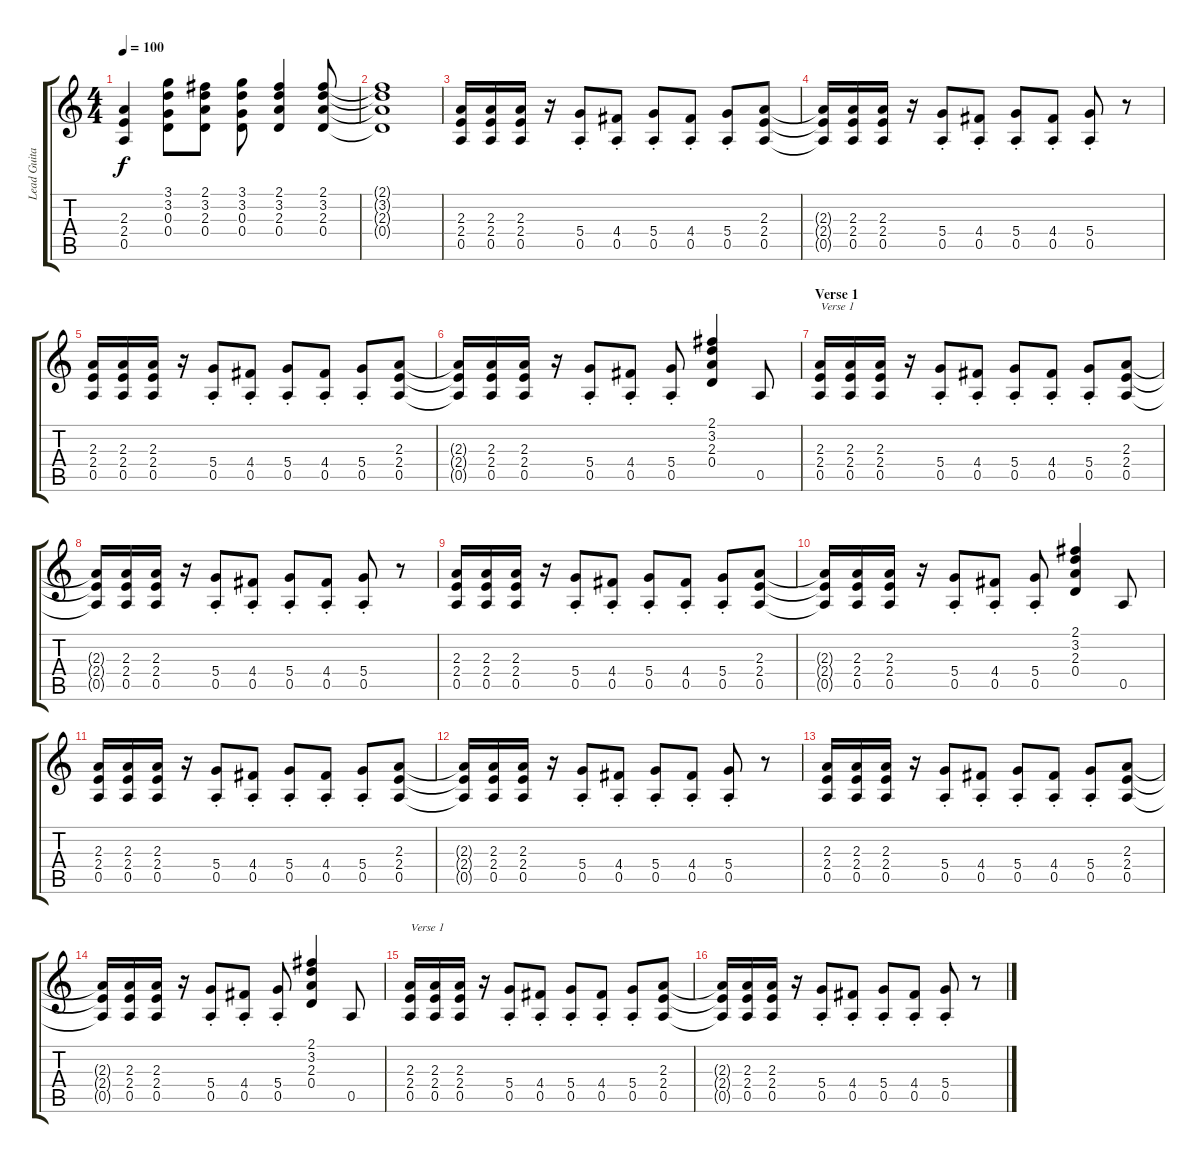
\track ("Lead Guitar" "Lead Guita") {instrument overdrivenguitar}
\staff {score tabs}
\tuning (E4 B3 G3 D3 A2 E2) {hide}
\ts (4 4)
\tempo 100
\clef g2
\ks c
(2.3 2.4 0.5).4{dy f instrument overdrivenguitar} (3.1 3.2 0.3 0.4).8 (2.1 3.2 2.3 0.4).8 (3.1 3.2 0.3 0.4).8 (2.1 3.2 2.3 0.4).4 (2.1 3.2 2.3 0.4).8 |
(2.1{t} 3.2{t} 2.3{t} 0.4{t}).1 |
(2.3 2.4 0.5).16 (2.3 2.4 0.5).16 (2.3 2.4 0.5).16 r.16 (5.4{st} 0.5{st}).8 (4.4{st} 0.5{st}).8 (5.4{st} 0.5{st}).8 (4.4{st} 0.5{st}).8 (5.4{st} 0.5{st}).8 (2.3 2.4 0.5).8 |
(2.3{t} 2.4{t} 0.5{t}).16 (2.3 2.4 0.5).16 (2.3 2.4 0.5).16 r.16 (5.4{st} 0.5{st}).8 (4.4{st} 0.5{st}).8 (5.4{st} 0.5{st}).8 (4.4{st} 0.5{st}).8 (5.4{st} 0.5{st}).8 r.8 |
(2.3 2.4 0.5).16 (2.3 2.4 0.5).16 (2.3 2.4 0.5).16 r.16 (5.4{st} 0.5{st}).8 (4.4{st} 0.5{st}).8 (5.4{st} 0.5{st}).8 (4.4{st} 0.5{st}).8 (5.4{st} 0.5{st}).8 (2.3 2.4 0.5).8 |
(2.3{t} 2.4{t} 0.5{t}).16 (2.3 2.4 0.5).16 (2.3 2.4 0.5).16 r.16 (5.4{st} 0.5{st}).8 (4.4{st} 0.5{st}).8 (5.4{st} 0.5{st}).8 (2.1 3.2 2.3 0.4).4 0.5.8 |
\section ("" "Verse 1")
(2.3 2.4 0.5).16{txt "Verse 1"} (2.3 2.4 0.5).16 (2.3 2.4 0.5).16 r.16 (5.4{st} 0.5{st}).8 (4.4{st} 0.5{st}).8 (5.4{st} 0.5{st}).8 (4.4{st} 0.5{st}).8 (5.4{st} 0.5{st}).8 (2.3 2.4 0.5).8 |
(2.3{t} 2.4{t} 0.5{t}).16 (2.3 2.4 0.5).16 (2.3 2.4 0.5).16 r.16 (5.4{st} 0.5{st}).8 (4.4{st} 0.5{st}).8 (5.4{st} 0.5{st}).8 (4.4{st} 0.5{st}).8 (5.4{st} 0.5{st}).8 r.8 |
(2.3 2.4 0.5).16 (2.3 2.4 0.5).16 (2.3 2.4 0.5).16 r.16 (5.4{st} 0.5{st}).8 (4.4{st} 0.5{st}).8 (5.4{st} 0.5{st}).8 (4.4{st} 0.5{st}).8 (5.4{st} 0.5{st}).8 (2.3 2.4 0.5).8 |
(2.3{t} 2.4{t} 0.5{t}).16 (2.3 2.4 0.5).16 (2.3 2.4 0.5).16 r.16 (5.4{st} 0.5{st}).8 (4.4{st} 0.5{st}).8 (5.4{st} 0.5{st}).8 (2.1 3.2 2.3 0.4).4 0.5.8 |
(2.3 2.4 0.5).16 (2.3 2.4 0.5).16 (2.3 2.4 0.5).16 r.16 (5.4{st} 0.5{st}).8 (4.4{st} 0.5{st}).8 (5.4{st} 0.5{st}).8 (4.4{st} 0.5{st}).8 (5.4{st} 0.5{st}).8 (2.3 2.4 0.5).8 |
(2.3{t} 2.4{t} 0.5{t}).16 (2.3 2.4 0.5).16 (2.3 2.4 0.5).16 r.16 (5.4{st} 0.5{st}).8 (4.4{st} 0.5{st}).8 (5.4{st} 0.5{st}).8 (4.4{st} 0.5{st}).8 (5.4{st} 0.5{st}).8 r.8 |
(2.3 2.4 0.5).16 (2.3 2.4 0.5).16 (2.3 2.4 0.5).16 r.16 (5.4{st} 0.5{st}).8 (4.4{st} 0.5{st}).8 (5.4{st} 0.5{st}).8 (4.4{st} 0.5{st}).8 (5.4{st} 0.5{st}).8 (2.3 2.4 0.5).8 |
(2.3{t} 2.4{t} 0.5{t}).16 (2.3 2.4 0.5).16 (2.3 2.4 0.5).16 r.16 (5.4{st} 0.5{st}).8 (4.4{st} 0.5{st}).8 (5.4{st} 0.5{st}).8 (2.1 3.2 2.3 0.4).4 0.5.8 |
(2.3 2.4 0.5).16{txt "Verse 1"} (2.3 2.4 0.5).16 (2.3 2.4 0.5).16 r.16 (5.4{st} 0.5{st}).8 (4.4{st} 0.5{st}).8 (5.4{st} 0.5{st}).8 (4.4{st} 0.5{st}).8 (5.4{st} 0.5{st}).8 (2.3 2.4 0.5).8 |
(2.3{t} 2.4{t} 0.5{t}).16 (2.3 2.4 0.5).16 (2.3 2.4 0.5).16 r.16 (5.4{st} 0.5{st}).8 (4.4{st} 0.5{st}).8 (5.4{st} 0.5{st}).8 (4.4{st} 0.5{st}).8 (5.4{st} 0.5{st}).8 r.8
